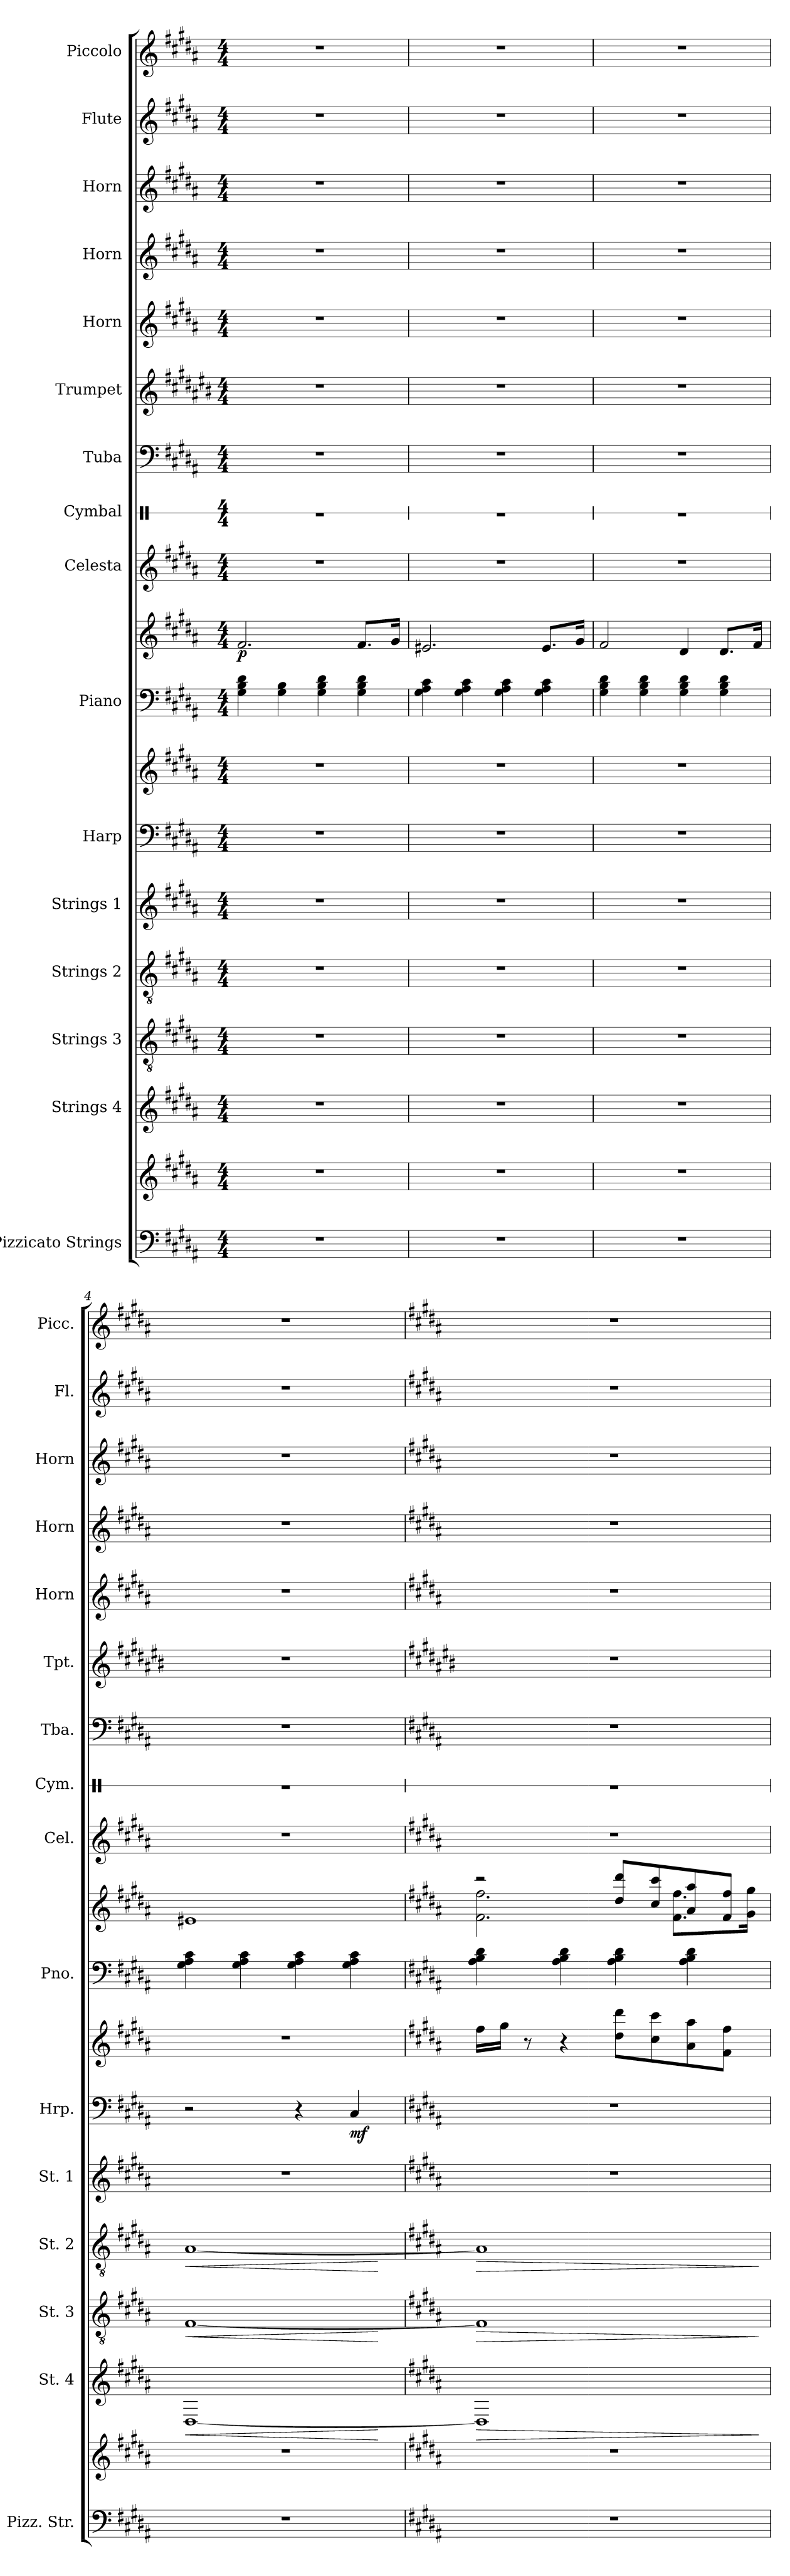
**kern	**kern	**kern	**dynam	**kern	**dynam	**kern	**dynam	**kern	**kern	**kern	**dynam	**kern	**kern	**dynam	**kern	**kern	**kern	**kern	**kern	**kern	**kern	**kern	**kern
*part16	*part16	*part15	*part15	*part14	*part14	*part13	*part13	*part12	*part11	*part11	*part11	*part10	*part10	*part10	*part9	*part8	*part7	*part6	*part5	*part4	*part3	*part2	*part1
*staff19	*staff18	*staff17	*staff17	*staff16	*staff16	*staff15	*staff15	*staff14	*staff13	*staff12	*staff12/13	*staff11	*staff10	*staff10/11	*staff9	*staff8	*staff7	*staff6	*staff5	*staff4	*staff3	*staff2	*staff1
*I"Pizzicato Strings	*	*I"Strings 4	*	*I"Strings 3	*	*I"Strings 2	*	*I"Strings 1	*I"Harp	*	*	*I"Piano	*	*	*I"Celesta	*I"Cymbal	*I"Tuba	*I"Trumpet	*I"Horn	*I"Horn	*I"Horn	*I"Flute	*I"Piccolo
*I'Pizz. Str.	*	*I'St. 4	*	*I'St. 3	*	*I'St. 2	*	*I'St. 1	*I'Hrp.	*	*	*I'Pno.	*	*	*I'Cel.	*I'Cym.	*I'Tba.	*I'Tpt.	*I'Horn	*I'Horn	*I'Horn	*I'Fl.	*I'Picc.
*	*	*	*	*	*	*	*	*	*	*	*	*	*	*	*	*stria1	*	*	*	*	*	*	*
*clefF4	*clefG2	*clefG2	*	*clefGv2	*	*clefGv2	*	*clefG2	*clefF4	*clefG2	*	*clefF4	*clefG2	*	*clefG2	*clefX	*clefF4	*clefG2	*clefG2	*clefG2	*clefG2	*clefG2	*clefG2
*	*	*	*	*	*	*	*	*	*	*	*	*	*	*	*ITrd-7c-12	*	*	*ITrd1c2	*ITrd7c12	*ITrd7c12	*ITrd7c12	*	*ITrd-7c-12
*k[f#c#g#d#a#]	*k[f#c#g#d#a#]	*k[f#c#g#d#a#]	*	*k[f#c#g#d#a#]	*	*k[f#c#g#d#a#]	*	*k[f#c#g#d#a#]	*k[f#c#g#d#a#]	*k[f#c#g#d#a#]	*	*k[f#c#g#d#a#]	*k[f#c#g#d#a#]	*	*k[f#c#g#d#a#]	*k[]	*k[f#c#g#d#a#]	*k[f#c#g#d#a#]	*k[f#c#g#d#a#]	*k[f#c#g#d#a#]	*k[f#c#g#d#a#]	*k[f#c#g#d#a#]	*k[f#c#g#d#a#]
*M4/4	*M4/4	*M4/4	*	*M4/4	*	*M4/4	*	*M4/4	*M4/4	*M4/4	*	*M4/4	*M4/4	*	*M4/4	*M4/4	*M4/4	*M4/4	*M4/4	*M4/4	*M4/4	*M4/4	*M4/4
*MM76	*MM76	*MM76	*	*MM76	*	*MM76	*	*MM76	*MM76	*MM76	*	*MM76	*MM76	*	*MM76	*MM76	*MM76	*MM76	*MM76	*MM76	*MM76	*MM76	*MM76
=1	=1	=1	=1	=1	=1	=1	=1	=1	=1	=1	=1	=1	=1	=1	=1	=1	=1	=1	=1	=1	=1	=1	=1
!	!	!	!	!	!	!	!	!	!	!	!	!	!	!LO:DY:b	!	!	!	!	!	!	!	!	!
1r	1r	1r	.	1r	.	1r	.	1r	1r	1r	.	4G#\ 4B\ 4d#\	2.f#/	p	1r	1r	1r	1r	1r	1r	1r	1r	1r
.	.	.	.	.	.	.	.	.	.	.	.	4G#\ 4B\	.	.	.	.	.	.	.	.	.	.	.
.	.	.	.	.	.	.	.	.	.	.	.	4G#\ 4B\ 4d#\	.	.	.	.	.	.	.	.	.	.	.
.	.	.	.	.	.	.	.	.	.	.	.	4G#\ 4B\ 4d#\	8.f#/L	.	.	.	.	.	.	.	.	.	.
.	.	.	.	.	.	.	.	.	.	.	.	.	16g#/Jk	.	.	.	.	.	.	.	.	.	.
=2	=2	=2	=2	=2	=2	=2	=2	=2	=2	=2	=2	=2	=2	=2	=2	=2	=2	=2	=2	=2	=2	=2	=2
1r	1r	1r	.	1r	.	1r	.	1r	1r	1r	.	4G#\ 4A#\ 4c#\	2.e#X/	.	1r	1r	1r	1r	1r	1r	1r	1r	1r
.	.	.	.	.	.	.	.	.	.	.	.	4G#\ 4A#\ 4c#\	.	.	.	.	.	.	.	.	.	.	.
.	.	.	.	.	.	.	.	.	.	.	.	4G#\ 4A#\ 4c#\	.	.	.	.	.	.	.	.	.	.	.
.	.	.	.	.	.	.	.	.	.	.	.	4G#\ 4A#\ 4c#\	8.e#/L	.	.	.	.	.	.	.	.	.	.
.	.	.	.	.	.	.	.	.	.	.	.	.	16g#/Jk	.	.	.	.	.	.	.	.	.	.
=3	=3	=3	=3	=3	=3	=3	=3	=3	=3	=3	=3	=3	=3	=3	=3	=3	=3	=3	=3	=3	=3	=3	=3
1r	1r	1r	.	1r	.	1r	.	1r	1r	1r	.	4G#\ 4B\ 4d#\	2f#/	.	1r	1r	1r	1r	1r	1r	1r	1r	1r
.	.	.	.	.	.	.	.	.	.	.	.	4G#\ 4B\ 4d#\	.	.	.	.	.	.	.	.	.	.	.
.	.	.	.	.	.	.	.	.	.	.	.	4G#\ 4B\ 4d#\	4d#/	.	.	.	.	.	.	.	.	.	.
.	.	.	.	.	.	.	.	.	.	.	.	4G#\ 4B\ 4d#\	8.d#/L	.	.	.	.	.	.	.	.	.	.
.	.	.	.	.	.	.	.	.	.	.	.	.	16f#/Jk	.	.	.	.	.	.	.	.	.	.
=4	=4	=4	=4	=4	=4	=4	=4	=4	=4	=4	=4	=4	=4	=4	=4	=4	=4	=4	=4	=4	=4	=4	=4
!	!	!	!LO:HP:b	!	!LO:HP:b	!	!LO:HP:b	!	!	!	!	!	!	!	!	!	!	!	!	!	!	!	!
1r	1r	[1D#	<	[1F#	<	[1A#	<	1r	2r	1r	.	4G#\ 4A#\ 4c#\	1e#X	.	1r	1r	1r	1r	1r	1r	1r	1r	1r
.	.	.	.	.	.	.	.	.	.	.	.	4G#\ 4A#\ 4c#\	.	.	.	.	.	.	.	.	.	.	.
.	.	.	.	.	.	.	.	.	4r	.	.	4G#\ 4A#\ 4c#\	.	.	.	.	.	.	.	.	.	.	.
!	!	!	!	!	!	!	!	!	!	!	!LO:DY:b=2	!	!	!	!	!	!	!	!	!	!	!	!
.	.	.	.	.	.	.	.	.	4C#/	.	mf	4G#\ 4A#\ 4c#\	.	.	.	.	.	.	.	.	.	.	.
.	.	.	[	.	[	.	[	.	.	.	.	.	.	.	.	.	.	.	.	.	.	.	.
!!LO:LB:g=z
=5	=5	=5	=5	=5	=5	=5	=5	=5	=5	=5	=5	=5	=5	=5	=5	=5	=5	=5	=5	=5	=5	=5	=5
*k[f#c#g#d#a#]	*k[f#c#g#d#a#]	*k[f#c#g#d#a#]	*	*k[f#c#g#d#a#]	*	*k[f#c#g#d#a#]	*	*k[f#c#g#d#a#]	*k[f#c#g#d#a#]	*k[f#c#g#d#a#]	*	*k[f#c#g#d#a#]	*k[f#c#g#d#a#]	*	*k[f#c#g#d#a#]	*	*k[f#c#g#d#a#]	*k[f#c#g#d#a#]	*k[f#c#g#d#a#]	*k[f#c#g#d#a#]	*k[f#c#g#d#a#]	*k[f#c#g#d#a#]	*k[f#c#g#d#a#]
!	!	!	!	!	!	!	!	!	!	!	!	!	!LO:TX:a:t=It was either this or three piano staves...	!	!	!	!	!	!	!	!	!	!
!	!	!	!LO:HP:b	!	!LO:HP:b	!	!LO:HP:b	!	!	!	!	!	!	!	!	!	!	!	!	!	!	!	!
*	*	*	*	*	*	*	*	*	*	*	*	*	*^	*	*	*	*	*	*	*	*	*	*
1r	1r	1D#]	>	1F#]	>	1A#]	>	1r	1r	16ff#\LL	.	4A#\ 4B\ 4d#\	2r	2.f#\ 2.ff#\	.	1r	1r	1r	1r	1r	1r	1r	1r	1r
.	.	.	.	.	.	.	.	.	.	16gg#\JJ	.	.	.	.	.	.	.	.	.	.	.	.	.	.
.	.	.	.	.	.	.	.	.	.	8r	.	.	.	.	.	.	.	.	.	.	.	.	.	.
.	.	.	.	.	.	.	.	.	.	4r	.	4A#\ 4B\ 4d#\	.	.	.	.	.	.	.	.	.	.	.	.
.	.	.	.	.	.	.	.	.	.	8dd#\ 8ddd#\L	.	4A#\ 4B\ 4d#\	8dd#/ 8ddd#/L	.	.	.	.	.	.	.	.	.	.	.
.	.	.	.	.	.	.	.	.	.	8cc#\ 8ccc#\	.	.	8cc#/ 8ccc#/	.	.	.	.	.	.	.	.	.	.	.
.	.	.	.	.	.	.	.	.	.	8a#\ 8aa#\	.	4A#\ 4B\ 4d#\	8a#/ 8aa#/	8.f#\ 8.ff#\L	.	.	.	.	.	.	.	.	.	.
.	.	.	.	.	.	.	.	.	.	8f#\ 8ff#\J	.	.	8f#/ 8ff#/J	.	.	.	.	.	.	.	.	.	.	.
.	.	.	.	.	.	.	.	.	.	.	.	.	.	16g#\ 16gg#\Jk	.	.	.	.	.	.	.	.	.	.
*	*	*	*	*	*	*	*	*	*	*	*	*	*v	*v	*	*	*	*	*	*	*	*	*	*
.	.	.	]	.	]	.	]	.	.	.	.	.	.	.	.	.	.	.	.	.	.	.	.
=	=	=	=	=	=	=	=	=	=	=	=	=	=	=	=	=	=	=	=	=	=	=	=
*-	*-	*-	*-	*-	*-	*-	*-	*-	*-	*-	*-	*-	*-	*-	*-	*-	*-	*-	*-	*-	*-	*-	*-
